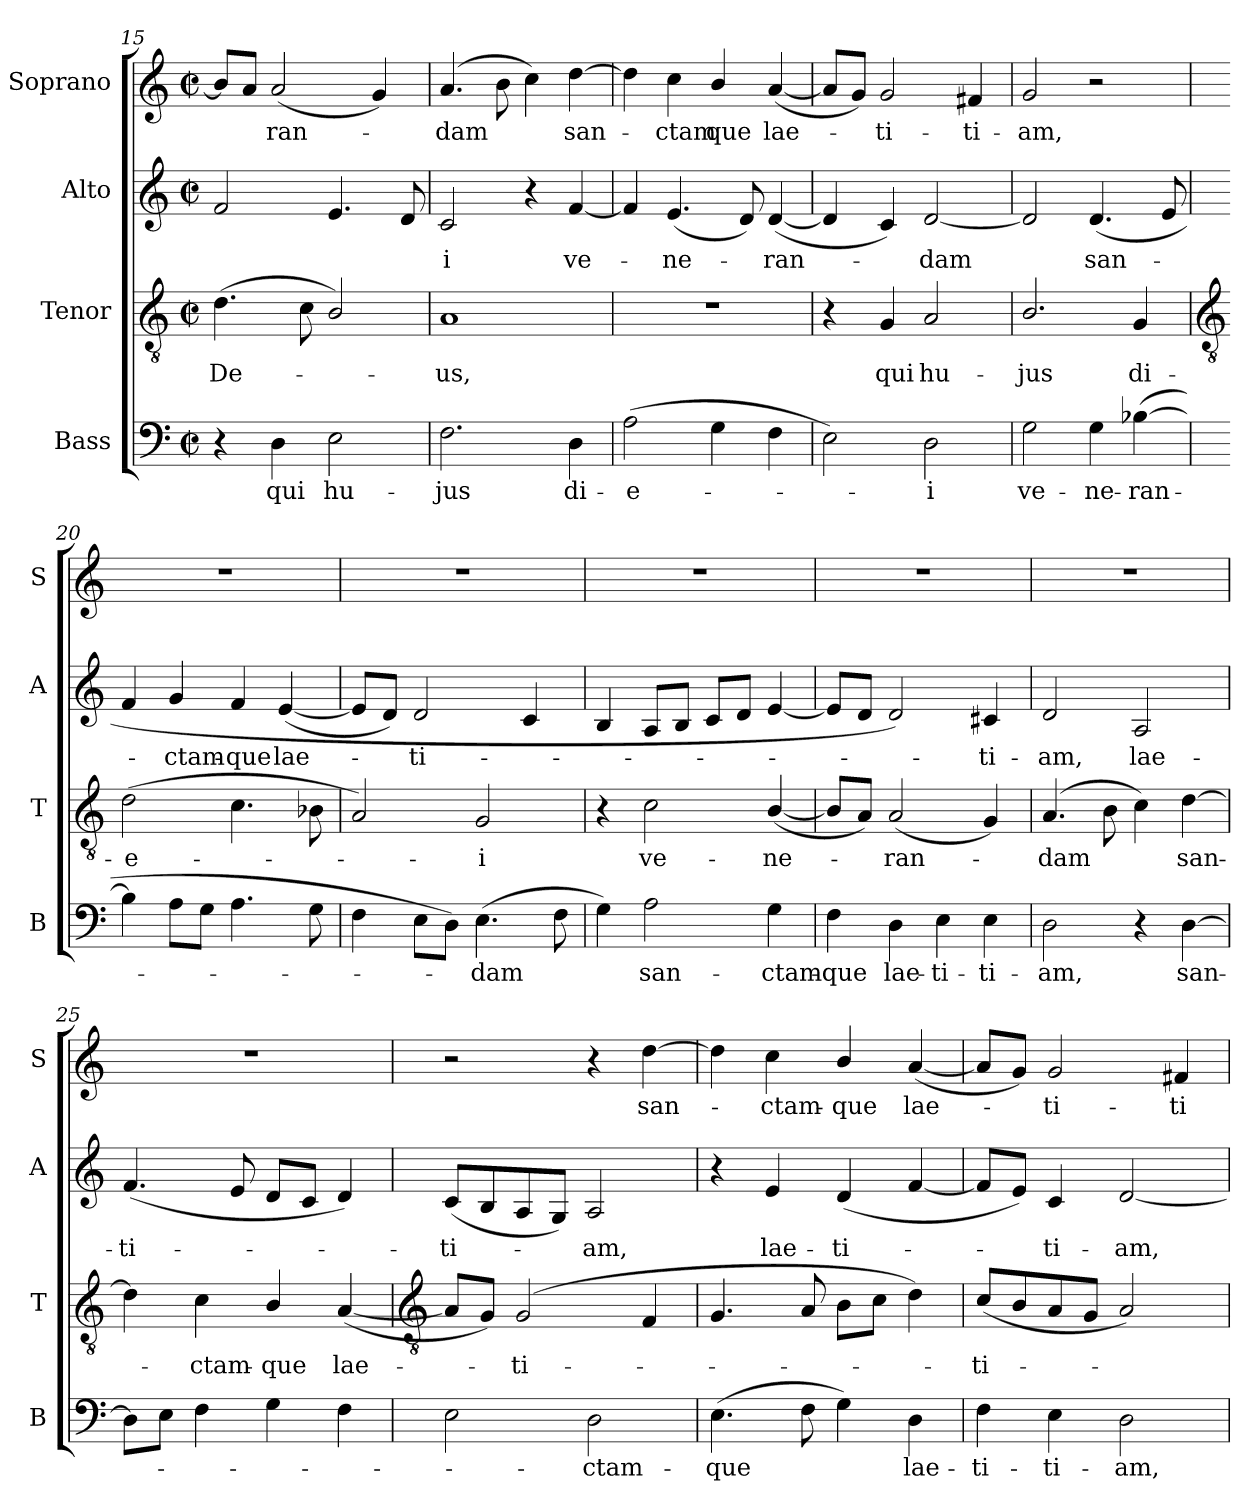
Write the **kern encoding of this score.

**kern	**text	**kern	**text	**kern	**text	**kern	**text
*part4	*part4	*part3	*part3	*part2	*part2	*part1	*part1
*staff4	*staff4	*staff3	*staff3	*staff2	*staff2	*staff1	*staff1
*I"Bass	*	*I"Tenor	*	*I"Alto	*	*I"Soprano	*
*I'B	*	*I'T	*	*I'A	*	*I'S	*
*clefF4	*	*clefGv2	*	*clefG2	*	*clefG2	*
*k[]	*	*k[]	*	*k[]	*	*k[]	*
*C:	*	*C:	*	*C:	*	*C:	*
*M2/2	*	*M2/2	*	*M2/2	*	*M2/2	*
*met(c|)	*	*met(c|)	*	*met(c|)	*	*met(c|)	*
=15	=15	=15	=15	=15	=15	=15	=15
!	!	!	!LO:LY:b	!	!	!	!
4r	.	(>4.d	De-	2f	.	8bL]	.
.	.	.	.	.	.	8aJ	.
!	!LO:LY:b	!	!	!	!	!	!LO:LY:b
4D	qui	.	.	.	.	(<2a	ran-
.	.	8c	.	.	.	.	.
!	!LO:LY:b	!	!	!	!	!	!
2E	hu-	2B/)	.	4.e	.	.	.
.	.	.	.	.	.	4g)	.
.	.	.	.	8d	.	.	.
=16	=16	=16	=16	=16	=16	=16	=16
!	!LO:LY:b	!	!LO:LY:b	!	!LO:LY:b	!	!LO:LY:b
2.F	-jus	1A	us,	2c	i	(>4.a	dam
.	.	.	.	.	.	8b	.
.	.	.	.	4r	.	4cc)	.
!	!LO:LY:b	!	!	!	!LO:LY:b	!	!LO:LY:b
4D	di-	.	.	[4f	ve-	[4dd	san-
=17	=17	=17	=17	=17	=17	=17	=17
!	!LO:LY:b	!	!	!	!	!	!
(>2A	-e-	1r	.	4f]	.	4dd]	.
!	!	!	!	!	!LO:LY:b	!	!LO:LY:b
.	.	.	.	(<4.e	ne-	4cc	ctam
!	!	!	!	!	!	!	!LO:LY:b
4G	.	.	.	.	.	4b/	que
.	.	.	.	8d)	.	.	.
!	!	!	!	!	!LO:LY:b	!	!LO:LY:b
4F	.	.	.	(<[4d	ran-	(<[4a	lae-
=18	=18	=18	=18	=18	=18	=18	=18
2E)	.	4r	.	4d]	.	8aL]	.
.	.	.	.	.	.	8gJ)	.
!	!	!	!LO:LY:b	!	!	!	!LO:LY:b
.	.	4G	qui	4c)	.	2g	ti-
!	!LO:LY:b	!	!LO:LY:b	!	!LO:LY:b	!	!
2D	i	2A	hu-	[2d	dam	.	.
!	!	!	!	!	!	!	!LO:LY:b
.	.	.	.	.	.	4f#X	-ti-
=19	=19	=19	=19	=19	=19	=19	=19
!	!LO:LY:b	!	!LO:LY:b	!	!	!	!LO:LY:b
2G	ve-	2.B/	-jus	2d]	.	2g	-am,
!	!LO:LY:b	!	!	!	!LO:LY:b	!	!
4G	-ne-	.	.	(<4.d	san-	2r	.
!	!LO:LY:b	!	!LO:LY:b	!	!	!	!
(>[4B-X	-ran-	4G	di-	.	.	.	.
.	.	.	.	8e	.	.	.
!!LO:LB:g=z
=20	=20	=20	=20	=20	=20	=20	=20
*	*	*clefGv2	*	*	*	*	*
!	!	!	!LO:LY:b	!	!	!	!
4B-]	.	(>2d	-e-	4f	.	1r	.
!	!	!	!	!	!LO:LY:b	!	!
8AL	.	.	.	4g	ctam-	.	.
8GJ	.	.	.	.	.	.	.
!	!	!	!	!	!LO:LY:b	!	!
4.A	.	4.c	.	4f	-que	.	.
!	!	!	!	!	!LO:LY:b	!	!
.	.	.	.	(<[4e	lae-	.	.
8G	.	8B-X\	.	.	.	.	.
=21	=21	=21	=21	=21	=21	=21	=21
4F	.	2A)	.	8eL]	.	1r	.
.	.	.	.	8dJ)	.	.	.
!	!	!	!	!	!LO:LY:b	!	!
8EL	.	.	.	2d	ti-	.	.
8DJ)	.	.	.	.	.	.	.
!	!LO:LY:b	!	!LO:LY:b	!	!	!	!
(>4.E	dam	2G	i	.	.	.	.
.	.	.	.	4c	.	.	.
8F	.	.	.	.	.	.	.
=22	=22	=22	=22	=22	=22	=22	=22
4G)	.	4r	.	4B	.	1r	.
!	!LO:LY:b	!	!LO:LY:b	!	!	!	!
2A	san-	2c	ve-	8AL	.	.	.
.	.	.	.	8BJ	.	.	.
.	.	.	.	8cL	.	.	.
.	.	.	.	8dJ	.	.	.
!	!LO:LY:b	!	!LO:LY:b	!	!	!	!
4G	-ctam-	(<[4B/	-ne-	[4e	.	.	.
=23	=23	=23	=23	=23	=23	=23	=23
!	!LO:LY:b	!	!	!	!	!	!
4F	-que	8BL]	.	8eL]	.	1r	.
.	.	8AJ)	.	8dJ	.	.	.
!	!LO:LY:b	!	!LO:LY:b	!	!	!	!
4D	lae-	(<2A	ran-	2d)	.	.	.
!	!LO:LY:b	!	!	!	!	!	!
4E	-ti-	.	.	.	.	.	.
!	!LO:LY:b	!	!	!	!LO:LY:b	!	!
4E	-ti-	4G)	.	4c#X	ti-	.	.
=24	=24	=24	=24	=24	=24	=24	=24
!	!LO:LY:b	!	!LO:LY:b	!	!LO:LY:b	!	!
2D	-am,	(>4.A	dam	2d	-am,	1r	.
.	.	8B	.	.	.	.	.
!	!	!	!	!	!LO:LY:b	!	!
4r	.	4c)	.	2A	lae-	.	.
!	!LO:LY:b	!	!LO:LY:b	!	!	!	!
[4D	san-	[4d	san-	.	.	.	.
=25	=25	=25	=25	=25	=25	=25	=25
!	!	!	!	!	!LO:LY:b	!	!
8DL]	.	4d]	.	(<4.f	-ti-	1r	.
8EJ	.	.	.	.	.	.	.
!	!	!	!LO:LY:b	!	!	!	!
4F	.	4c	ctam-	.	.	.	.
.	.	.	.	8e	.	.	.
!	!	!	!LO:LY:b	!	!	!	!
4G	.	4B/	-que	8dL	.	.	.
.	.	.	.	8cJ	.	.	.
!	!	!	!LO:LY:b	!	!	!	!
4F	.	(<[4A	lae-	4d)	.	.	.
!!LO:LB:g=z
=26	=26	=26	=26	=26	=26	=26	=26
*	*	*clefGv2	*	*	*	*	*
!	!	!	!	!	!LO:LY:b	!	!
2E	.	8AL]	.	(<8cL	ti-	2r	.
.	.	8GJ)	.	8B	.	.	.
!	!	!	!LO:LY:b	!	!	!	!
.	.	(>2G	ti-	8A	.	.	.
.	.	.	.	8GJ)	.	.	.
!	!LO:LY:b	!	!	!	!LO:LY:b	!	!
2D	ctam-	.	.	2A	am,	4r	.
!	!	!	!	!	!	!	!LO:LY:b
.	.	4F	.	.	.	[4dd	san-
=27	=27	=27	=27	=27	=27	=27	=27
!	!LO:LY:b	!	!	!	!	!	!
(>4.E	-que	4.G	.	4r	.	4dd]	.
!	!	!	!	!	!LO:LY:b	!	!LO:LY:b
.	.	.	.	4e	lae-	4cc	ctam-
8F	.	8A	.	.	.	.	.
!	!	!	!	!	!LO:LY:b	!	!LO:LY:b
4G)	.	8BL	.	(<4d	-ti-	4b/	-que
.	.	8cJ	.	.	.	.	.
!	!LO:LY:b	!	!	!	!	!	!LO:LY:b
4D	lae-	4d)	.	[4f	.	(<[4a	lae-
=28	=28	=28	=28	=28	=28	=28	=28
!	!LO:LY:b	!	!LO:LY:b	!	!	!	!
4F	-ti-	(<8cL	ti-	8fL]	.	8aL]	.
.	.	8B	.	8eJ)	.	8gJ)	.
!	!LO:LY:b	!	!	!	!LO:LY:b	!	!LO:LY:b
4E	-ti-	8A	.	4c	ti-	2g	ti-
.	.	8GJ	.	.	.	.	.
!	!LO:LY:b	!	!	!	!LO:LY:b	!	!
2D	-am,	2A)	.	[2d	-am,	.	.
!	!	!	!	!	!	!	!LO:LY:b
.	.	.	.	.	.	4f#X	-ti-
=	=	=	=	=	=	=	=
*-	*-	*-	*-	*-	*-	*-	*-
